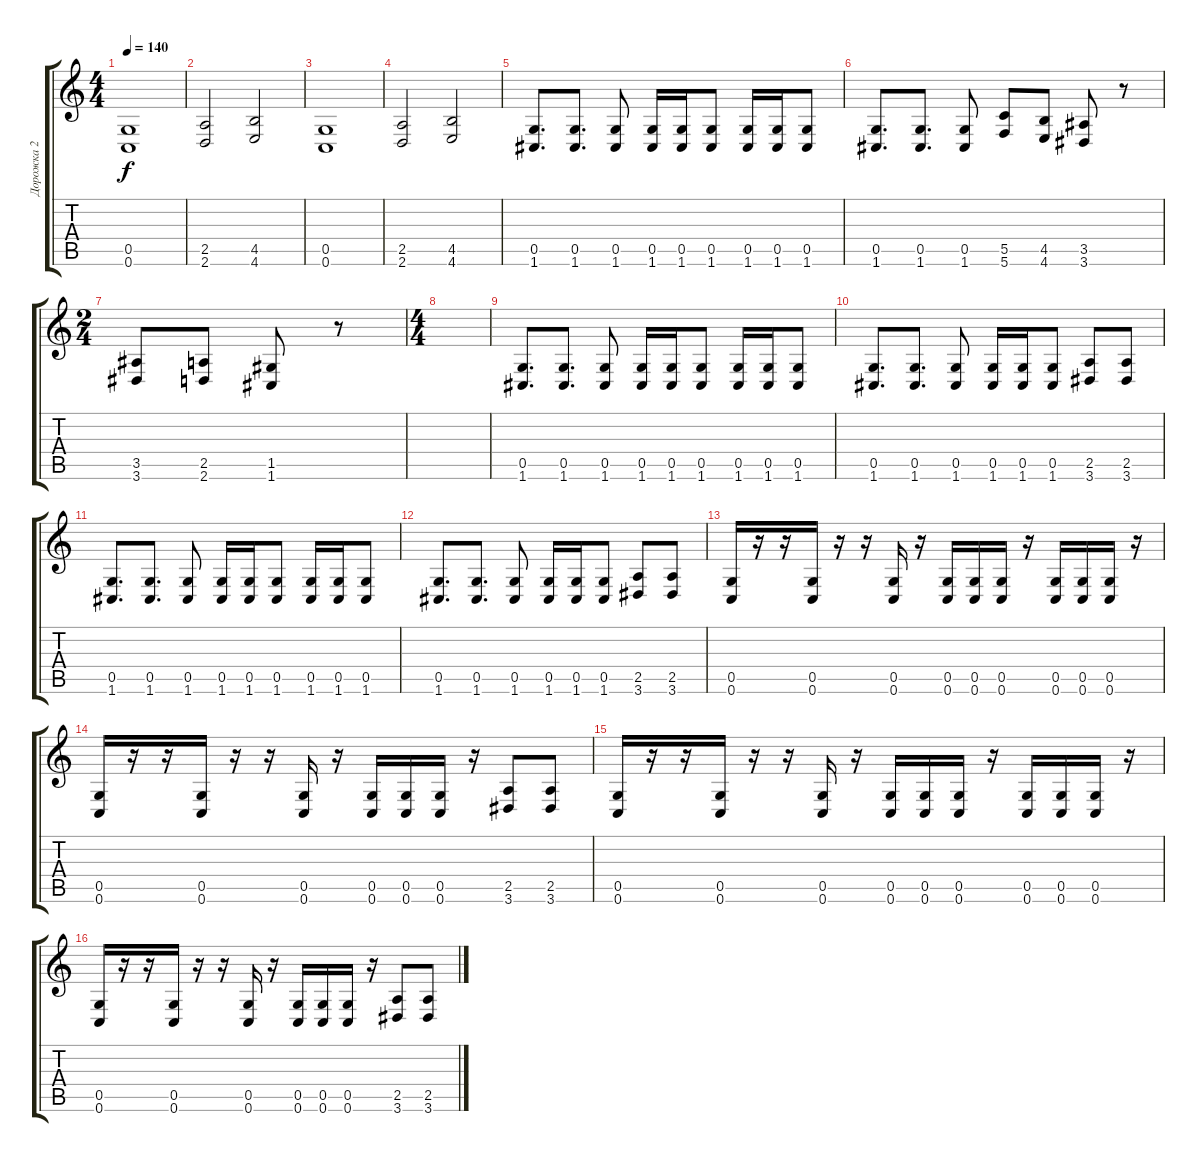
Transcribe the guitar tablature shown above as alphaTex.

\track ("Дорожка 2" "Дорожка 2") {instrument distortionguitar}
\staff {score tabs}
\tuning (D4 A3 F3 C3 G2 C2) {hide}
\ts (4 4)
\tempo 140
\clef g2
\ks c
(0.5 0.6).1{dy f} |
(2.5 2.6).2 (4.5 4.6).2 |
(0.5 0.6).1 |
(2.5 2.6).2 (4.5 4.6).2 |
(0.5 1.6).8{d} (0.5 1.6).8{d} (0.5 1.6).8 (0.5 1.6).16 (0.5 1.6).16 (0.5 1.6).8 (0.5 1.6).16 (0.5 1.6).16 (0.5 1.6).8 |
(0.5 1.6).8{d} (0.5 1.6).8{d} (0.5 1.6).8 (5.5 5.6).8 (4.5 4.6).8 (3.5 3.6).8 r.8 |
\ts (2 4)
(3.5 3.6).8 (2.5 2.6).8 (1.5 1.6).8 r.8 |
\ts (4 4)
|
(0.5 1.6).8{d} (0.5 1.6).8{d} (0.5 1.6).8 (0.5 1.6).16 (0.5 1.6).16 (0.5 1.6).8 (0.5 1.6).16 (0.5 1.6).16 (0.5 1.6).8 |
(0.5 1.6).8{d} (0.5 1.6).8{d} (0.5 1.6).8 (0.5 1.6).16 (0.5 1.6).16 (0.5 1.6).8 (2.5 3.6).8 (2.5 3.6).8 |
(0.5 1.6).8{d} (0.5 1.6).8{d} (0.5 1.6).8 (0.5 1.6).16 (0.5 1.6).16 (0.5 1.6).8 (0.5 1.6).16 (0.5 1.6).16 (0.5 1.6).8 |
(0.5 1.6).8{d} (0.5 1.6).8{d} (0.5 1.6).8 (0.5 1.6).16 (0.5 1.6).16 (0.5 1.6).8 (2.5 3.6).8 (2.5 3.6).8 |
(0.5 0.6).16 r.16 r.16 (0.5 0.6).16 r.16 r.16 (0.5 0.6).16 r.16 (0.5 0.6).16 (0.5 0.6).16 (0.5 0.6).16 r.16 (0.5 0.6).16 (0.5 0.6).16 (0.5 0.6).16 r.16 |
(0.5 0.6).16 r.16 r.16 (0.5 0.6).16 r.16 r.16 (0.5 0.6).16 r.16 (0.5 0.6).16 (0.5 0.6).16 (0.5 0.6).16 r.16 (2.5 3.6).8 (2.5 3.6).8 |
(0.5 0.6).16 r.16 r.16 (0.5 0.6).16 r.16 r.16 (0.5 0.6).16 r.16 (0.5 0.6).16 (0.5 0.6).16 (0.5 0.6).16 r.16 (0.5 0.6).16 (0.5 0.6).16 (0.5 0.6).16 r.16 |
(0.5 0.6).16 r.16 r.16 (0.5 0.6).16 r.16 r.16 (0.5 0.6).16 r.16 (0.5 0.6).16 (0.5 0.6).16 (0.5 0.6).16 r.16 (2.5 3.6).8 (2.5 3.6).8
